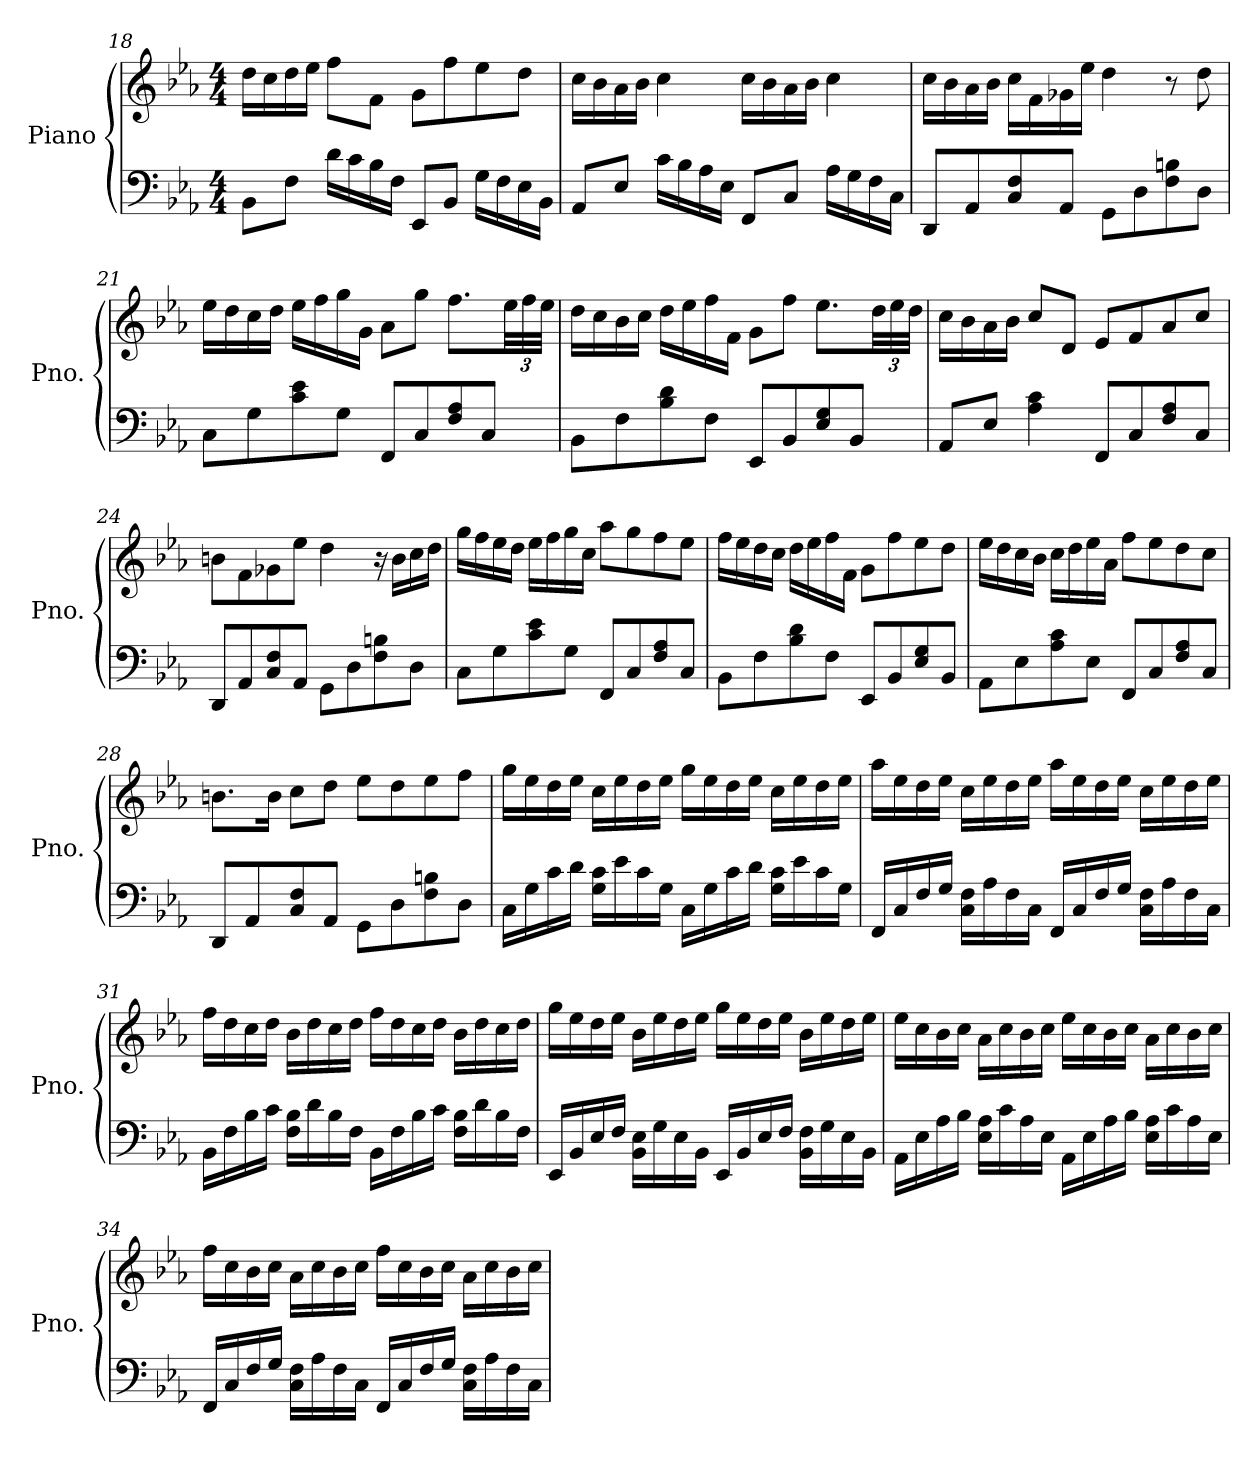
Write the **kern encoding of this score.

**kern	**kern
*part1	*part1
*staff2	*staff1
*I"Piano	*
*I'Pno.	*
*clefF4	*clefG2
*k[b-e-a-]	*k[b-e-a-]
*M4/4	*M4/4
=18	=18
8BB-\L	16dd\LL
.	16cc\
8F\J	16dd\
.	16ee-\JJ
16d\LL	8ff\L
16c\	.
16B-\	8f\J
16F\JJ	.
8EE-/L	8g\L
8BB-/J	8ff\
16G\LL	8ee-\
16F\	.
16E-\	8dd\J
16BB-\JJ	.
=19	=19
8AA-/L	16cc\LL
.	16b-\
8E-/J	16a-\
.	16b-\JJ
16c\LL	4cc\
16B-\	.
16A-\	.
16E-\JJ	.
8FF/L	16cc\LL
.	16b-\
8C/J	16a-\
.	16b-\JJ
16A-\LL	4cc\
16G\	.
16F\	.
16C\JJ	.
=20	=20
8DD/L	16cc\LL
.	16b-\
8AA-/	16a-\
.	16b-\JJ
8C/ 8F/	16cc\LL
.	16f\
8AA-/J	16g-X\
.	16ee-\JJ
8GG\L	4dd\
8D\	.
8F\ 8Bn\	8r
8D\J	8dd\
=21	=21
8C\L	16ee-\LL
.	16dd\
8G\	16cc\
.	16dd\JJ
8c\ 8e-\	16ee-\LL
.	16ff\
8G\J	16gg\
.	16g\JJ
8FF/L	8a-\L
8C/	8gg\J
8F/ 8A-/	8.ff\L
8C/J	.
*	*Xbrackettup
.	48ee-\LL
.	48ff\
.	48ee-\JJJ
=22	=22
8BB-\L	16dd\LL
.	16cc\
8F\	16b-\
.	16cc\JJ
8B-\ 8d\	16dd\LL
.	16ee-\
8F\J	16ff\
.	16f\JJ
8EE-/L	8g\L
8BB-/	8ff\J
8E-/ 8G/	8.ee-\L
8BB-/J	.
.	48dd\LL
.	48ee-\
.	48dd\JJJ
=23	=23
8AA-/L	16cc\LL
.	16b-\
8E-/J	16a-\
.	16b-\JJ
4A-\ 4c\	8cc/L
.	8d/J
8FF/L	8e-/L
8C/	8f/
8F/ 8A-/	8a-/
8C/J	8cc/J
=24	=24
8DD/L	8bn\L
8AA-/	8f\
8C/ 8F/	8g-X\
8AA-/J	8ee-\J
8GG\L	4dd\
8D\	.
8F\ 8Bn\	16r
.	16b\LL
8D\J	16cc\
.	16dd\JJ
=25	=25
8C\L	16gg\LL
.	16ff\
8G\	16ee-\
.	16dd\JJ
8c\ 8e-\	16ee-\LL
.	16ff\
8G\J	16gg\
.	16cc\JJ
8FF/L	8aa-\L
8C/	8gg\
8F/ 8A-/	8ff\
8C/J	8ee-\J
=26	=26
8BB-\L	16ff\LL
.	16ee-\
8F\	16dd\
.	16cc\JJ
8B-\ 8d\	16dd\LL
.	16ee-\
8F\J	16ff\
.	16f\JJ
8EE-/L	8g\L
8BB-/	8ff\
8E-/ 8G/	8ee-\
8BB-/J	8dd\J
=27	=27
8AA-\L	16ee-\LL
.	16dd\
8E-\	16cc\
.	16b-\JJ
8A-\ 8c\	16cc\LL
.	16dd\
8E-\J	16ee-\
.	16a-\JJ
8FF/L	8ff\L
8C/	8ee-\
8F/ 8A-/	8dd\
8C/J	8cc\J
=28	=28
8DD/L	8.bn\L
8AA-/	.
.	16b\Jk
8C/ 8F/	8cc\L
8AA-/J	8dd\J
*	*MM80
8GG\L	8ee-\L
8D\	8dd\
8F\ 8Bn\	8ee-\
8D\J	8ff\J
=29	=29
*	*MM80
16C\LL	16gg\LL
16G\	16ee-\
16c\	16dd\
16d\JJ	16ee-\JJ
16G\ 16c\LL	16cc\LL
16e-\	16ee-\
16c\	16dd\
16G\JJ	16ee-\JJ
16C\LL	16gg\LL
16G\	16ee-\
16c\	16dd\
16d\JJ	16ee-\JJ
16G\ 16c\LL	16cc\LL
16e-\	16ee-\
16c\	16dd\
16G\JJ	16ee-\JJ
=30	=30
16FF/LL	16aa-\LL
16C/	16ee-\
16F/	16dd\
16G/JJ	16ee-\JJ
16C\ 16F\LL	16cc\LL
16A-\	16ee-\
16F\	16dd\
16C\JJ	16ee-\JJ
16FF/LL	16aa-\LL
16C/	16ee-\
16F/	16dd\
16G/JJ	16ee-\JJ
16C\ 16F\LL	16cc\LL
16A-\	16ee-\
16F\	16dd\
16C\JJ	16ee-\JJ
=31	=31
16BB-\LL	16ff\LL
16F\	16dd\
16B-\	16cc\
16c\JJ	16dd\JJ
16F\ 16B-\LL	16b-\LL
16d\	16dd\
16B-\	16cc\
16F\JJ	16dd\JJ
16BB-\LL	16ff\LL
16F\	16dd\
16B-\	16cc\
16c\JJ	16dd\JJ
16F\ 16B-\LL	16b-\LL
16d\	16dd\
16B-\	16cc\
16F\JJ	16dd\JJ
=32	=32
16EE-/LL	16gg\LL
16BB-/	16ee-\
16E-/	16dd\
16F/JJ	16ee-\JJ
16BB-\ 16E-\LL	16b-\LL
16G\	16ee-\
16E-\	16dd\
16BB-\JJ	16ee-\JJ
16EE-/LL	16gg\LL
16BB-/	16ee-\
16E-/	16dd\
16F/JJ	16ee-\JJ
16BB-\ 16F\LL	16b-\LL
16G\	16ee-\
16E-\	16dd\
16BB-\JJ	16ee-\JJ
=33	=33
16AA-\LL	16ee-\LL
16E-\	16cc\
16A-\	16b-\
16B-\JJ	16cc\JJ
16E-\ 16A-\LL	16a-\LL
16c\	16cc\
16A-\	16b-\
16E-\JJ	16cc\JJ
16AA-\LL	16ee-\LL
16E-\	16cc\
16A-\	16b-\
16B-\JJ	16cc\JJ
16E-\ 16A-\LL	16a-\LL
16c\	16cc\
16A-\	16b-\
16E-\JJ	16cc\JJ
=34	=34
16FF/LL	16ff\LL
16C/	16cc\
16F/	16b-\
16G/JJ	16cc\JJ
16C\ 16F\LL	16a-\LL
16A-\	16cc\
16F\	16b-\
16C\JJ	16cc\JJ
16FF/LL	16ff\LL
16C/	16cc\
16F/	16b-\
16G/JJ	16cc\JJ
16C\ 16F\LL	16a-\LL
16A-\	16cc\
16F\	16b-\
16C\JJ	16cc\JJ
=	=
*-	*-
